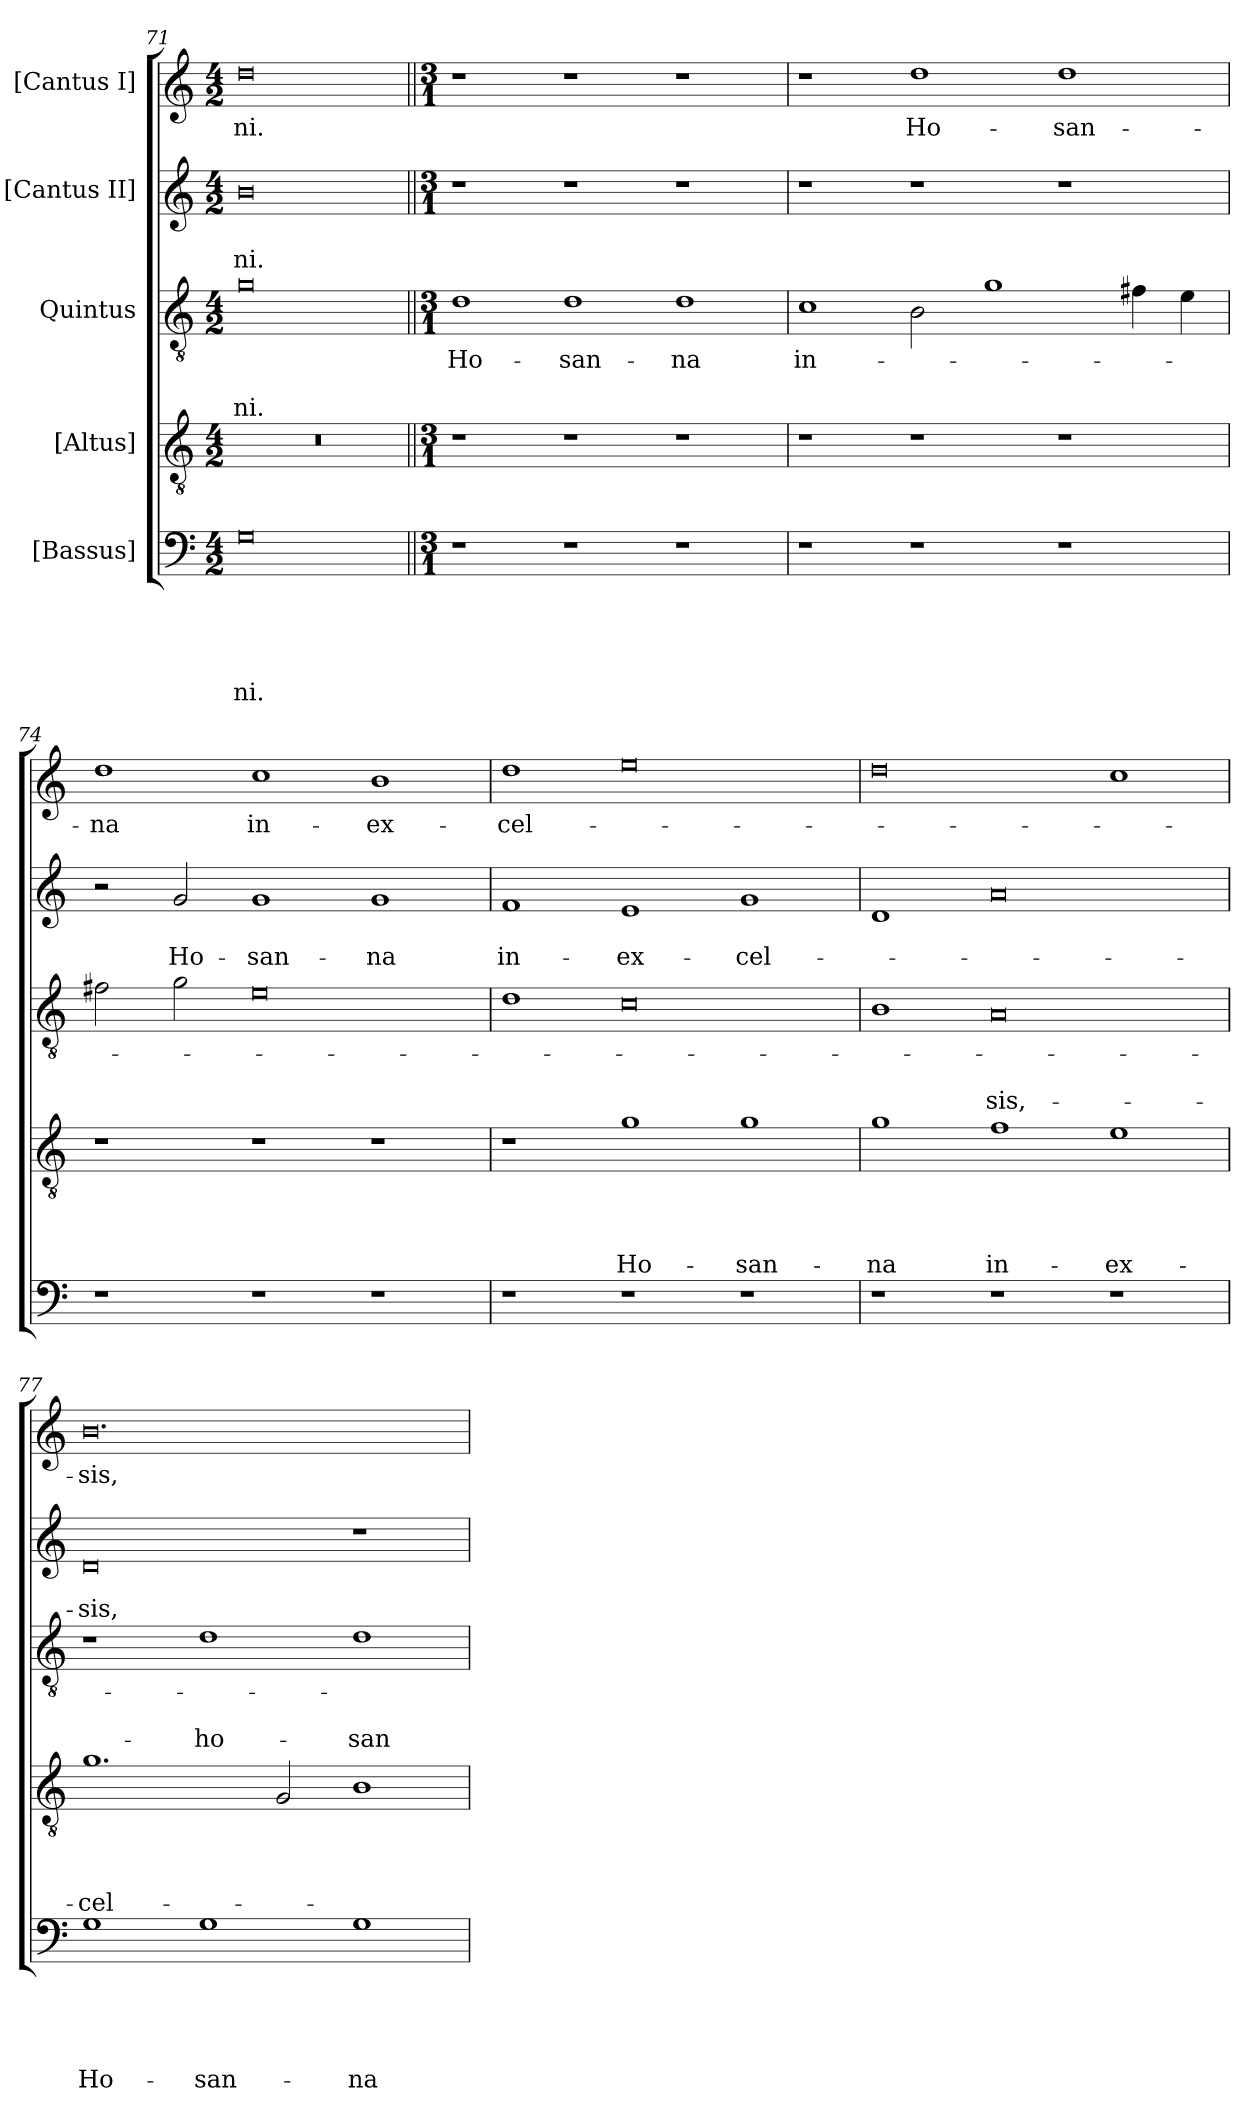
**kern	**text	**text	**text	**text	**text	**kern	**text	**text	**text	**text	**kern	**text	**text	**text	**kern	**text	**text	**kern	**text
*part5	*part5	*part5	*part5	*part5	*part5	*part4	*part4	*part4	*part4	*part4	*part3	*part3	*part3	*part3	*part2	*part2	*part2	*part1	*part1
*staff5	*staff5	*staff5	*staff5	*staff5	*staff5	*staff4	*staff4	*staff4	*staff4	*staff4	*staff3	*staff3	*staff3	*staff3	*staff2	*staff2	*staff2	*staff1	*staff1
*I"[Bassus]	*	*	*	*	*	*I"[Altus]	*	*	*	*	*I"Quintus	*	*	*	*I"[Cantus II]	*	*	*I"[Cantus I]	*
*clefF4	*	*	*	*	*	*clefGv2	*	*	*	*	*clefGv2	*	*	*	*clefG2	*	*	*clefG2	*
*k[]	*	*	*	*	*	*k[]	*	*	*	*	*k[]	*	*	*	*k[]	*	*	*k[]	*
*M4/2	*	*	*	*	*	*M4/2	*	*	*	*	*M4/2	*	*	*	*M4/2	*	*	*M4/2	*
=71	=71	=71	=71	=71	=71	=71	=71	=71	=71	=71	=71	=71	=71	=71	=71	=71	=71	=71	=71
0G\	.	.	.	.	-ni.	0r	.	.	.	.	0g\	.	.	-ni.	0b\	.	-ni.	0dd\	-ni.
=72||	=72||	=72||	=72||	=72||	=72||	=72||	=72||	=72||	=72||	=72||	=72||	=72||	=72||	=72||	=72||	=72||	=72||	=72||	=72||
*M3/1	*	*	*	*	*	*M3/1	*	*	*	*	*M3/1	*	*	*	*M3/1	*	*	*M3/1	*
1r	.	.	.	.	.	1r	.	.	.	.	1d\	Ho-	.	.	1r	.	.	1r	.
1r	.	.	.	.	.	1r	.	.	.	.	1d\	-san-	.	.	1r	.	.	1r	.
1r	.	.	.	.	.	1r	.	.	.	.	1d\	-na	.	.	1r	.	.	1r	.
=73	=73	=73	=73	=73	=73	=73	=73	=73	=73	=73	=73	=73	=73	=73	=73	=73	=73	=73	=73
1r	.	.	.	.	.	1r	.	.	.	.	1c\	in-	.	.	1r	.	.	1r	.
1r	.	.	.	.	.	1r	.	.	.	.	2B\	.	.	.	1r	.	.	1dd\	Ho-
.	.	.	.	.	.	.	.	.	.	.	1g\	.	.	.	.	.	.	.	.
1r	.	.	.	.	.	1r	.	.	.	.	.	.	.	.	1r	.	.	1dd\	-san-
.	.	.	.	.	.	.	.	.	.	.	4f#X\	.	.	.	.	.	.	.	.
.	.	.	.	.	.	.	.	.	.	.	4e\	.	.	.	.	.	.	.	.
=74	=74	=74	=74	=74	=74	=74	=74	=74	=74	=74	=74	=74	=74	=74	=74	=74	=74	=74	=74
1r	.	.	.	.	.	1r	.	.	.	.	2f#X\	.	.	.	2r	.	.	1dd\	-na
.	.	.	.	.	.	.	.	.	.	.	2g\	.	.	.	2g/	.	Ho-	.	.
1r	.	.	.	.	.	1r	.	.	.	.	0e\	.	.	.	1g/	.	-san-	1cc\	in-
1r	.	.	.	.	.	1r	.	.	.	.	.	.	.	.	1g/	.	-na	1b\	ex-
=75	=75	=75	=75	=75	=75	=75	=75	=75	=75	=75	=75	=75	=75	=75	=75	=75	=75	=75	=75
1r	.	.	.	.	.	1r	.	.	.	.	1d\	.	.	.	1f/	.	in-	1dd\	-cel-
1r	.	.	.	.	.	1g\	.	.	.	Ho-	0c\	.	.	.	1e/	.	ex-	0ee\	.
1r	.	.	.	.	.	1g\	.	.	.	-san-	.	.	.	.	1g/	.	-cel-	.	.
=76	=76	=76	=76	=76	=76	=76	=76	=76	=76	=76	=76	=76	=76	=76	=76	=76	=76	=76	=76
1r	.	.	.	.	.	1g\	.	.	.	-na	1B\	.	.	.	1d/	.	.	0dd\	.
1r	.	.	.	.	.	1f\	.	.	.	in-	0A/	.	.	sis,-	0a/	.	.	.	.
1r	.	.	.	.	.	1e\	.	.	.	ex-	.	.	.	.	.	.	.	1cc\	.
=77	=77	=77	=77	=77	=77	=77	=77	=77	=77	=77	=77	=77	=77	=77	=77	=77	=77	=77	=77
1G\	.	.	.	.	Ho-	1.g\	.	.	.	-cel-	1r	.	.	.	0d/	.	-sis,	0.b\	-sis,
1G\	.	.	.	.	-san-	.	.	.	.	.	1d\	.	.	ho-	.	.	.	.	.
.	.	.	.	.	.	2G/	.	.	.	.	.	.	.	.	.	.	.	.	.
1G\	.	.	.	.	-na	1B\	.	.	.	.	1d\	.	.	-san-	1r	.	.	.	.
=	=	=	=	=	=	=	=	=	=	=	=	=	=	=	=	=	=	=	=
*-	*-	*-	*-	*-	*-	*-	*-	*-	*-	*-	*-	*-	*-	*-	*-	*-	*-	*-	*-
